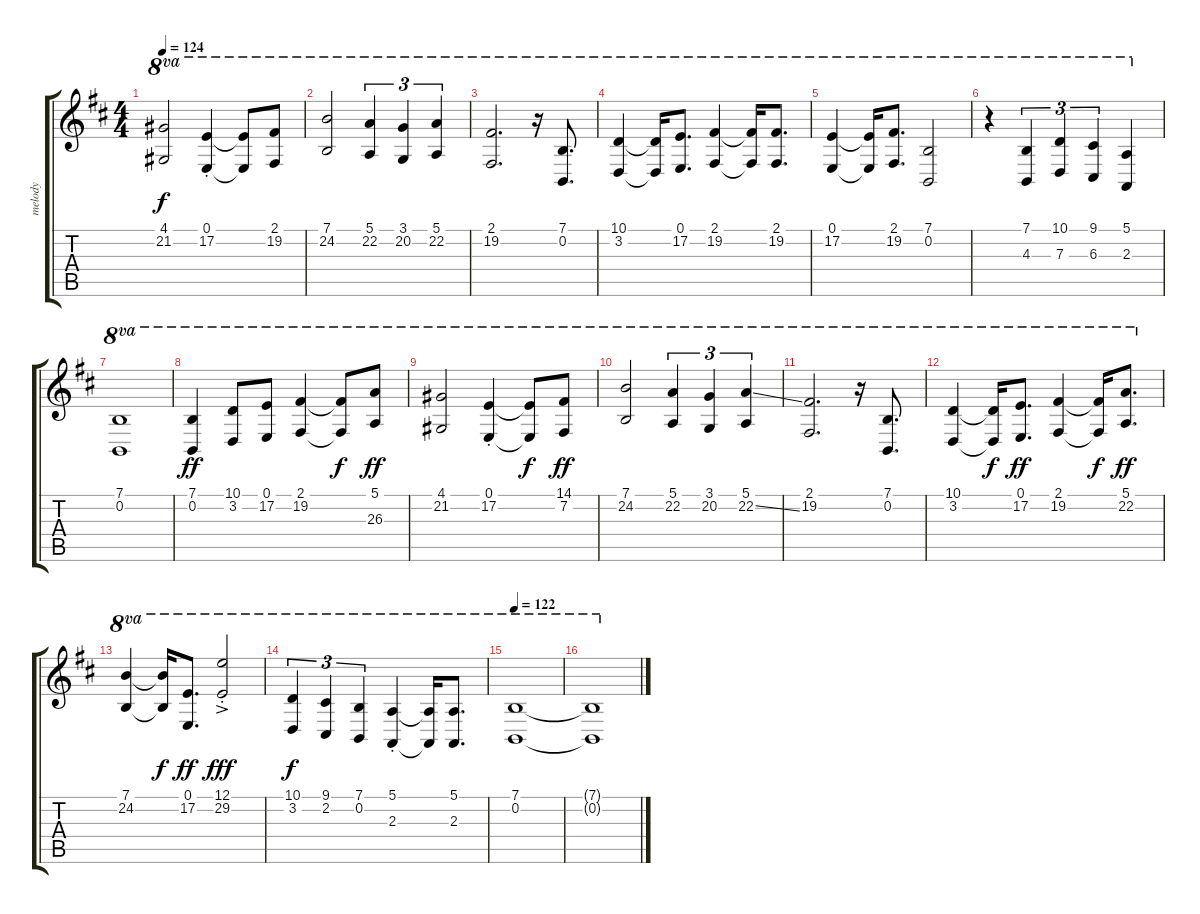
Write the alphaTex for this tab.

\track ("melody" "melody") {instrument stringensemble1}
\staff {score tabs}
\tuning (E4 B3 G3 D3 A2 E2) {hide}
\ts (4 4)
\tempo 124
\clef g2
\ks bminor
(4.1 21.2).2{ot 8va dy f} (0.1{st} 17.2).4{ot 8va} (0.1{t} 17.2{t}).8{ot 8va} (2.1 19.2).8{ot 8va} |
(7.1 24.2).2{ot 8va} (5.1 22.2).4{tu (3 2) ot 8va} (3.1 20.2).4{tu (3 2) ot 8va} (5.1 22.2).4{tu (3 2) ot 8va} |
(2.1 19.2).2{d ot 8va} r.16{ot 8va} (7.1 0.2).8{d ot 8va} |
(10.1 3.2).4{ot 8va} (10.1{t} 3.2{t}).16{ot 8va} (0.1 17.2).8{d ot 8va} (2.1 19.2).4{ot 8va} (2.1{t} 19.2{t}).16{ot 8va} (2.1 19.2).8{d ot 8va} |
(0.1 17.2).4{ot 8va} (0.1{t} 17.2{t}).16{ot 8va} (2.1 19.2).8{d ot 8va} (7.1 0.2).2{ot 8va} |
r.4{ot 8va} (7.1 4.3).4{tu (3 2) ot 8va} (10.1 7.3).4{tu (3 2) ot 8va} (9.1 6.3).4{tu (3 2) ot 8va} (5.1 2.3).4{ot 8va} |
(7.1 0.2).1{ot 8va} |
(7.1 0.2).4{ot 8va dy ff} (10.1 3.2).8{ot 8va} (0.1 17.2).8{ot 8va} (2.1 19.2).4{ot 8va} (2.1{t} 19.2{t}).8{ot 8va dy f} (5.1 26.3).8{ot 8va dy ff} |
(4.1 21.2).2{ot 8va} (0.1{st} 17.2).4{ot 8va} (0.1{t} 17.2{t}).8{ot 8va dy f} (14.1 7.2).8{ot 8va dy ff} |
(7.1 24.2).2{ot 8va} (5.1 22.2).4{tu (3 2) ot 8va} (3.1 20.2).4{tu (3 2) ot 8va} (5.1 22.2{ss}).4{tu (3 2) ot 8va} |
(2.1 19.2).2{d ot 8va} r.16{ot 8va} (7.1 0.2).8{d ot 8va} |
(10.1 3.2).4{ot 8va} (10.1{t} 3.2{t}).16{ot 8va dy f} (0.1 17.2).8{d ot 8va dy ff} (2.1 19.2).4{ot 8va} (2.1{t} 19.2{t}).16{ot 8va dy f} (5.1 22.2).8{d ot 8va dy ff} |
(7.1 24.2).4{ot 8va} (7.1{t} 24.2{t}).16{ot 8va dy f} (0.1 17.2).8{d ot 8va dy ff} (12.1{ac st} 29.2).2{ot 8va dy fff} |
(10.1 3.2).4{tu (3 2) ot 8va dy f} (9.1 2.2).4{tu (3 2) ot 8va} (7.1 0.2).4{tu (3 2) ot 8va} (5.1 2.3{st}).4{ot 8va} (5.1{t} 2.3{t}).16{ot 8va} (5.1 2.3).8{d ot 8va} |
\tempo 122
(7.1 0.2).1{ot 8va} |
(7.1{t} 0.2{t}).1{ot 8va}
